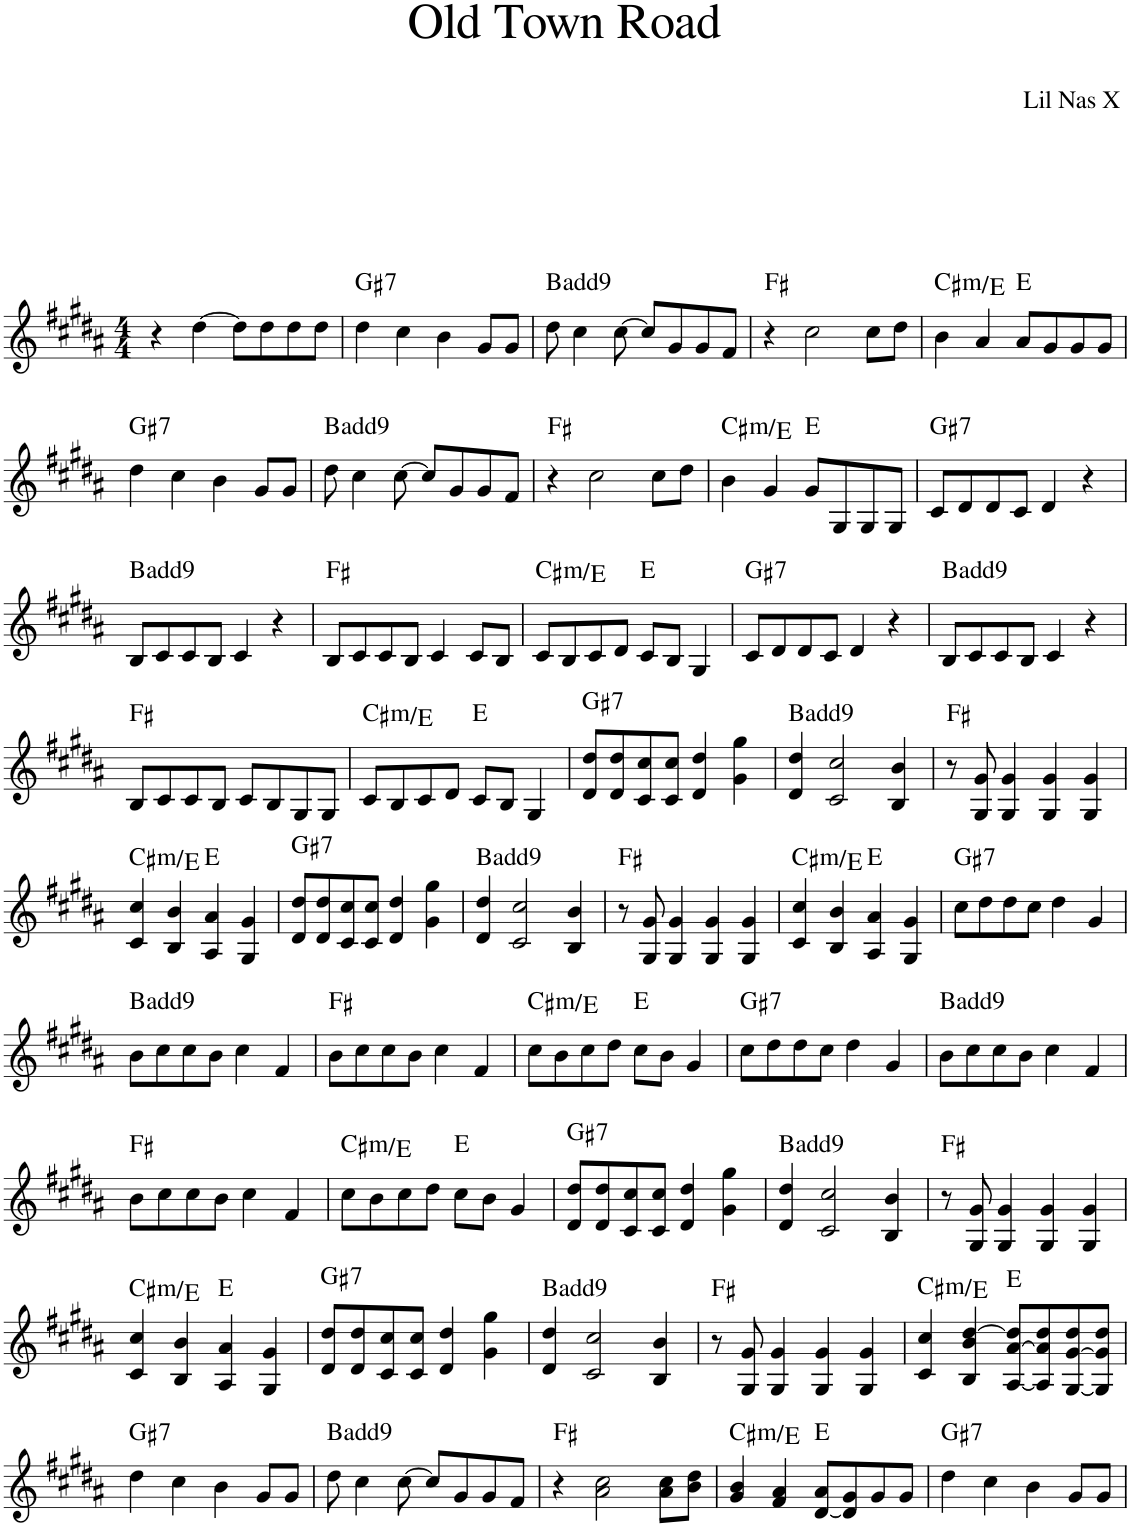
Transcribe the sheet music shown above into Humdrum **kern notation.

**kern	**harte
*part1	*part1
*staff1	*
*I"Piano	*
*I'Pno.	*
*clefG2	*
*k[f#c#g#d#a#]	*
*M4/4	*
=1	=1
4r	.
[4dd#\	.
8dd#\L]	.
8dd#\	.
8dd#\	.
8dd#\J	.
=2	=2
!	!LO:H:kt=7
4dd#\	G#:7
4cc#\	.
4b\	.
8g#/L	.
8g#/J	.
=3	=3
8dd#\	B:maj(9)
4cc#\	.
[8cc#\	.
8cc#/L]	.
8g#/	.
8g#/	.
8f#/J	.
=4	=4
4r	F#:maj
2cc#\	.
8cc#\L	.
8dd#\J	.
=5	=5
!	!LO:H:kt=m
4b\	C#:min/b3
4a#/	.
8a#/L	E:maj
8g#/	.
8g#/	.
8g#/J	.
!!LO:LB:g=z
=6	=6
!	!LO:H:kt=7
4dd#\	G#:7
4cc#\	.
4b\	.
8g#/L	.
8g#/J	.
=7	=7
8dd#\	B:maj(9)
4cc#\	.
[8cc#\	.
8cc#/L]	.
8g#/	.
8g#/	.
8f#/J	.
=8	=8
4r	F#:maj
2cc#\	.
8cc#\L	.
8dd#\J	.
=9	=9
!	!LO:H:kt=m
4b\	C#:min/b3
4g#/	.
8g#/L	E:maj
8G#/	.
8G#/	.
8G#/J	.
=10	=10
!	!LO:H:kt=7
8c#/L	G#:7
8d#/	.
8d#/	.
8c#/J	.
4d#/	.
4r	.
!!LO:LB:g=z
=11	=11
8B/L	B:maj(9)
8c#/	.
8c#/	.
8B/J	.
4c#/	.
4r	.
=12	=12
8B/L	F#:maj
8c#/	.
8c#/	.
8B/J	.
4c#/	.
8c#/L	.
8B/J	.
=13	=13
!	!LO:H:kt=m
8c#/L	C#:min/b3
8B/	.
8c#/	.
8d#/J	.
8c#/L	E:maj
8B/J	.
4G#/	.
=14	=14
!	!LO:H:kt=7
8c#/L	G#:7
8d#/	.
8d#/	.
8c#/J	.
4d#/	.
4r	.
=15	=15
8B/L	B:maj(9)
8c#/	.
8c#/	.
8B/J	.
4c#/	.
4r	.
!!LO:LB:g=z
=16	=16
8B/L	F#:maj
8c#/	.
8c#/	.
8B/J	.
8c#/L	.
8B/	.
8G#/	.
8G#/J	.
=17	=17
!	!LO:H:kt=m
8c#/L	C#:min/b3
8B/	.
8c#/	.
8d#/J	.
8c#/L	E:maj
8B/J	.
4G#/	.
=18	=18
!	!LO:H:kt=7
8d#/ 8dd#/L	G#:7
8d#/ 8dd#/	.
8c#/ 8cc#/	.
8c#/ 8cc#/J	.
4d#/ 4dd#/	.
4g#\ 4gg#\	.
=19	=19
4d#/ 4dd#/	B:maj(9)
2c#/ 2cc#/	.
4B/ 4b/	.
=20	=20
8r	F#:maj
8G#/ 8g#/	.
4G#/ 4g#/	.
4G#/ 4g#/	.
4G#/ 4g#/	.
!!LO:LB:g=z
=21	=21
!	!LO:H:kt=m
4c#/ 4cc#/	C#:min/b3
4B/ 4b/	.
4A#/ 4a#/	E:maj
4G#/ 4g#/	.
=22	=22
!	!LO:H:kt=7
8d#/ 8dd#/L	G#:7
8d#/ 8dd#/	.
8c#/ 8cc#/	.
8c#/ 8cc#/J	.
4d#/ 4dd#/	.
4g#\ 4gg#\	.
=23	=23
4d#/ 4dd#/	B:maj(9)
2c#/ 2cc#/	.
4B/ 4b/	.
=24	=24
8r	F#:maj
8G#/ 8g#/	.
4G#/ 4g#/	.
4G#/ 4g#/	.
4G#/ 4g#/	.
=25	=25
!	!LO:H:kt=m
4c#/ 4cc#/	C#:min/b3
4B/ 4b/	.
4A#/ 4a#/	E:maj
4G#/ 4g#/	.
=26	=26
!	!LO:H:kt=7
8cc#\L	G#:7
8dd#\	.
8dd#\	.
8cc#\J	.
4dd#\	.
4g#/	.
!!LO:LB:g=z
=27	=27
8b\L	B:maj(9)
8cc#\	.
8cc#\	.
8b\J	.
4cc#\	.
4f#/	.
=28	=28
8b\L	F#:maj
8cc#\	.
8cc#\	.
8b\J	.
4cc#\	.
4f#/	.
=29	=29
!	!LO:H:kt=m
8cc#\L	C#:min/b3
8b\	.
8cc#\	.
8dd#\J	.
8cc#\L	E:maj
8b\J	.
4g#/	.
=30	=30
!	!LO:H:kt=7
8cc#\L	G#:7
8dd#\	.
8dd#\	.
8cc#\J	.
4dd#\	.
4g#/	.
=31	=31
8b\L	B:maj(9)
8cc#\	.
8cc#\	.
8b\J	.
4cc#\	.
4f#/	.
!!LO:LB:g=z
=32	=32
8b\L	F#:maj
8cc#\	.
8cc#\	.
8b\J	.
4cc#\	.
4f#/	.
=33	=33
!	!LO:H:kt=m
8cc#\L	C#:min/b3
8b\	.
8cc#\	.
8dd#\J	.
8cc#\L	E:maj
8b\J	.
4g#/	.
=34	=34
!	!LO:H:kt=7
8d#/ 8dd#/L	G#:7
8d#/ 8dd#/	.
8c#/ 8cc#/	.
8c#/ 8cc#/J	.
4d#/ 4dd#/	.
4g#\ 4gg#\	.
=35	=35
4d#/ 4dd#/	B:maj(9)
2c#/ 2cc#/	.
4B/ 4b/	.
=36	=36
8r	F#:maj
8G#/ 8g#/	.
4G#/ 4g#/	.
4G#/ 4g#/	.
4G#/ 4g#/	.
!!LO:LB:g=z
=37	=37
!	!LO:H:kt=m
4c#/ 4cc#/	C#:min/b3
4B/ 4b/	.
4A#/ 4a#/	E:maj
4G#/ 4g#/	.
=38	=38
!	!LO:H:kt=7
8d#/ 8dd#/L	G#:7
8d#/ 8dd#/	.
8c#/ 8cc#/	.
8c#/ 8cc#/J	.
4d#/ 4dd#/	.
4g#\ 4gg#\	.
=39	=39
4d#/ 4dd#/	B:maj(9)
2c#/ 2cc#/	.
4B/ 4b/	.
=40	=40
8r	F#:maj
8G#/ 8g#/	.
4G#/ 4g#/	.
4G#/ 4g#/	.
4G#/ 4g#/	.
=41	=41
!	!LO:H:kt=m
4c#/ 4cc#/	C#:min/b3
4B/ 4b/ [4dd#/	.
[8A#/ [8a#/ 8dd#/]L	E:maj
8A#/] 8a#/] 8dd#/	.
[8G#/ [8g#/ 8dd#/	.
8G#/] 8g#/] 8dd#/J	.
!!LO:LB:g=z
=42	=42
!	!LO:H:kt=7
4dd#\	G#:7
4cc#\	.
4b\	.
8g#/L	.
8g#/J	.
=43	=43
8dd#\	B:maj(9)
4cc#\	.
[8cc#\	.
8cc#/L]	.
8g#/	.
8g#/	.
8f#/J	.
=44	=44
4r	F#:maj
2a#\ 2cc#\	.
8a#\ 8cc#\L	.
8b\ 8dd#\J	.
=45	=45
!	!LO:H:kt=m
4g#/ 4b/	C#:min/b3
4f#/ 4a#/	.
[8d#/ 8a#/L	E:maj
8d#/] 8g#/	.
8g#/	.
8g#/J	.
=46	=46
!	!LO:H:kt=7
4dd#\	G#:7
4cc#\	.
4b\	.
8g#/L	.
8g#/J	.
=	=
*-	*-
